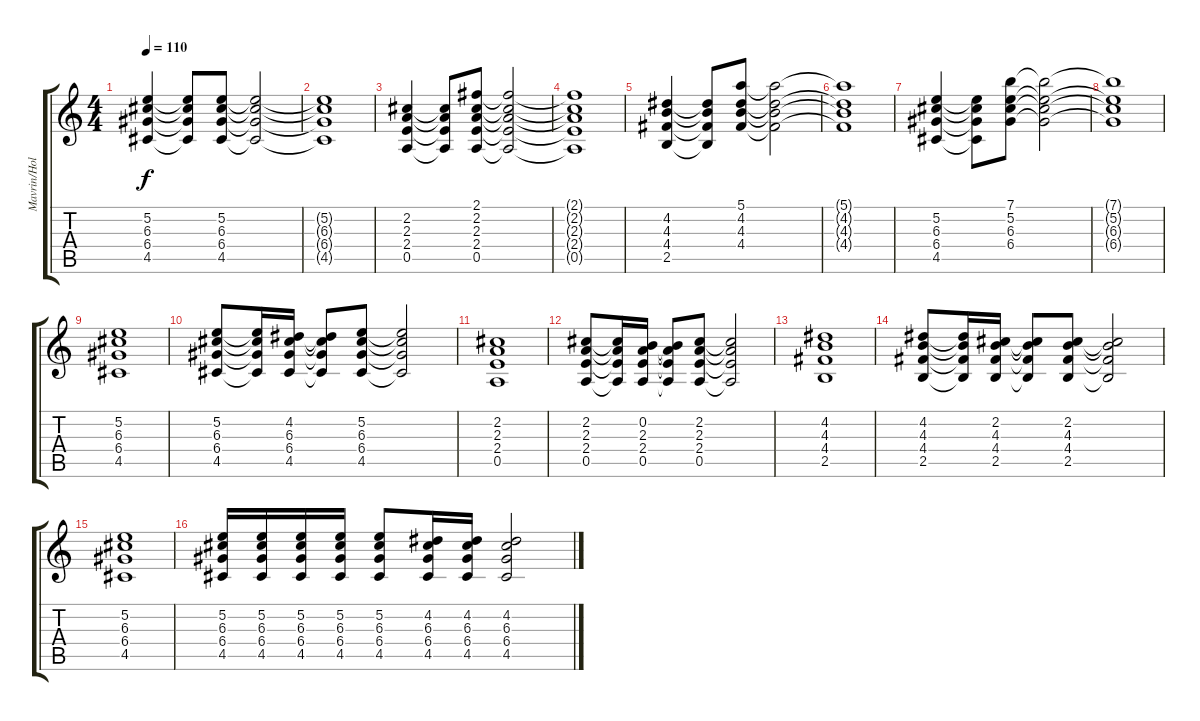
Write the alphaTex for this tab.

\track ("Mavrin/Holstinin" "Mavrin/Hol") {instrument distortionguitar}
\staff {score tabs}
\tuning (E4 B3 G3 D3 A2 E2) {hide}
\ts (4 4)
\tempo 110
\clef g2
\ks c
(5.2 6.3 6.4 4.5).4{dy f} (5.2{t} 6.3{t} 6.4{t} 4.5{t}).8 (5.2 6.3 6.4 4.5).8 (5.2{t} 6.3{t} 6.4{t} 4.5{t}).2 |
(5.2{t} 6.3{t} 6.4{t} 4.5{t}).1 |
(2.2 2.3 2.4 0.5).4 (2.2{t} 2.3{t} 2.4{t} 0.5{t}).8 (2.1 2.2 2.3 2.4 0.5).8 (2.1{t} 2.2{t} 2.3{t} 2.4{t} 0.5{t}).2 |
(2.1{t} 2.2{t} 2.3{t} 2.4{t} 0.5{t}).1 |
(4.2 4.3 4.4 2.5).4 (4.2{t} 4.3{t} 4.4{t} 2.5{t}).8 (5.1 4.2 4.3 4.4).8 (5.1{t} 4.2{t} 4.3{t} 4.4{t}).2 |
(5.1{t} 4.2{t} 4.3{t} 4.4{t}).1 |
(5.2 6.3 6.4 4.5).4 (5.2{t} 6.3{t} 6.4{t} 4.5{t}).8 (7.1 5.2 6.3 6.4).8 (7.1{t} 5.2{t} 6.3{t} 6.4{t}).2 |
(7.1{t} 5.2{t} 6.3{t} 6.4{t}).1 |
(5.2 6.3 6.4 4.5).1 |
(5.2 6.3 6.4 4.5).8 (5.2{t} 6.3{t} 6.4{t} 4.5{t}).16 (4.2 6.3 6.4 4.5).16 (4.2{t} 6.3{t} 6.4{t} 4.5{t}).8 (5.2 6.3 6.4 4.5).8 (5.2{t} 6.3{t} 6.4{t} 4.5{t}).2 |
(2.2 2.3 2.4 0.5).1 |
(2.2 2.3 2.4 0.5).8 (2.2{t} 2.3{t} 2.4{t} 0.5{t}).16 (0.2 2.3 2.4 0.5).16 (0.2{t} 2.3{t} 2.4{t} 0.5{t}).8 (2.2 2.3 2.4 0.5).8 (2.2{t} 2.3{t} 2.4{t} 0.5{t}).2 |
(4.2 4.3 4.4 2.5).1 |
(4.2 4.3 4.4 2.5).8 (4.2{t} 4.3{t} 4.4{t} 2.5{t}).16 (2.2 4.3 4.4 2.5).16 (2.2{t} 4.3{t} 4.4{t} 2.5{t}).8 (2.2 4.3 4.4 2.5).8 (2.2{t} 4.3{t} 4.4{t} 2.5{t}).2 |
(5.2 6.3 6.4 4.5).1 |
(5.2 6.3 6.4 4.5).16{volume 6} (5.2 6.3 6.4 4.5).16 (5.2 6.3 6.4 4.5).16 (5.2 6.3 6.4 4.5).16 (5.2 6.3 6.4 4.5).8 (4.2 6.3 6.4 4.5).16 (4.2 6.3 6.4 4.5).16 (4.2 6.3 6.4 4.5).2
